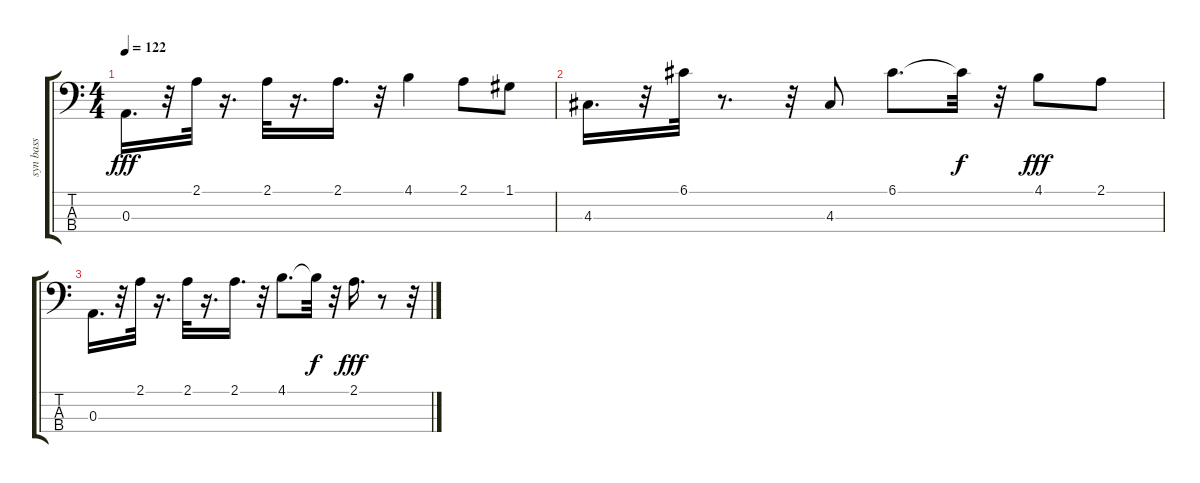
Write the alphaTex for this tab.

\track ("syn bass" "syn bass") {instrument synthbass1}
\staff {score tabs}
\tuning (G2 D2 A1 E1) {hide}
\ts (4 4)
\tempo 122
\clef f4
\ks c
0.3.16{d dy fff} r.32 2.1.32 r.16{d} 2.1.32 r.16{d} 2.1.16{d} r.32 4.1.4 2.1.8 1.1.8 |
4.3.16{d} r.32 6.1.32 r.8{d} r.32 4.3.8 6.1.8{d} 6.1{t}.32{dy f} r.32 4.1.8{dy fff} 2.1.8 |
0.3.16{d} r.32 2.1.32 r.16{d} 2.1.32 r.16{d} 2.1.16{d} r.32 4.1.8{d} 4.1{t}.32{dy f} r.32 2.1.16{d dy fff} r.8 r.32
